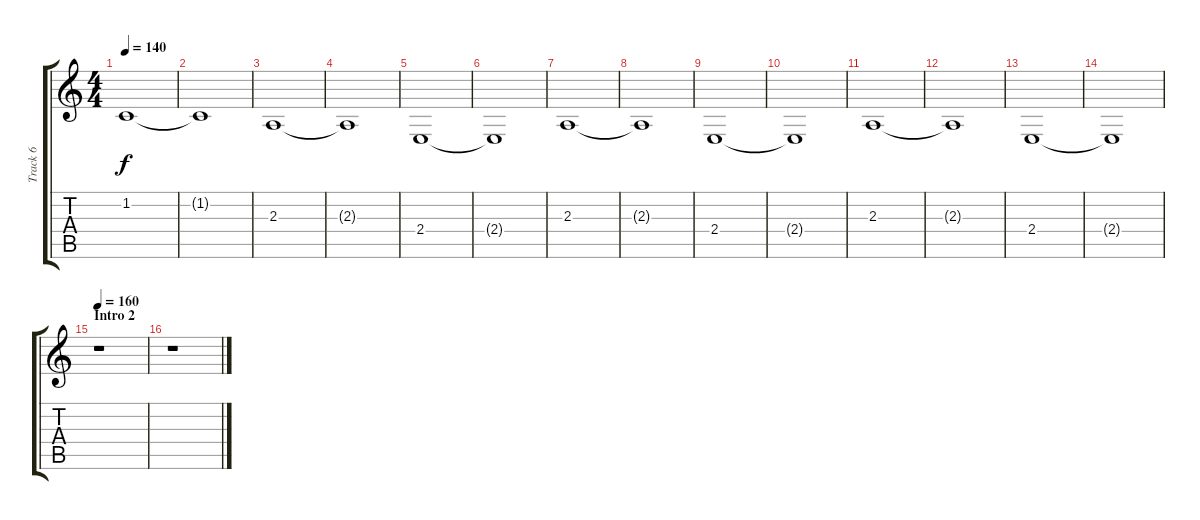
\track ("Track 6" "Track 6") {instrument synthstrings1}
\staff {score tabs}
\tuning (E4 B3 G3 D3 A2 E2) {hide}
\ts (4 4)
\tempo 140
\clef g2
\ks c
1.2.1{dy f} |
1.2{t}.1 |
2.3.1 |
2.3{t}.1 |
2.4.1 |
2.4{t}.1 |
2.3.1 |
2.3{t}.1 |
2.4.1 |
2.4{t}.1 |
2.3.1 |
2.3{t}.1 |
2.4.1 |
2.4{t}.1 |
\section ("" "Intro 2")
\tempo 160
r.1 |
r.1
